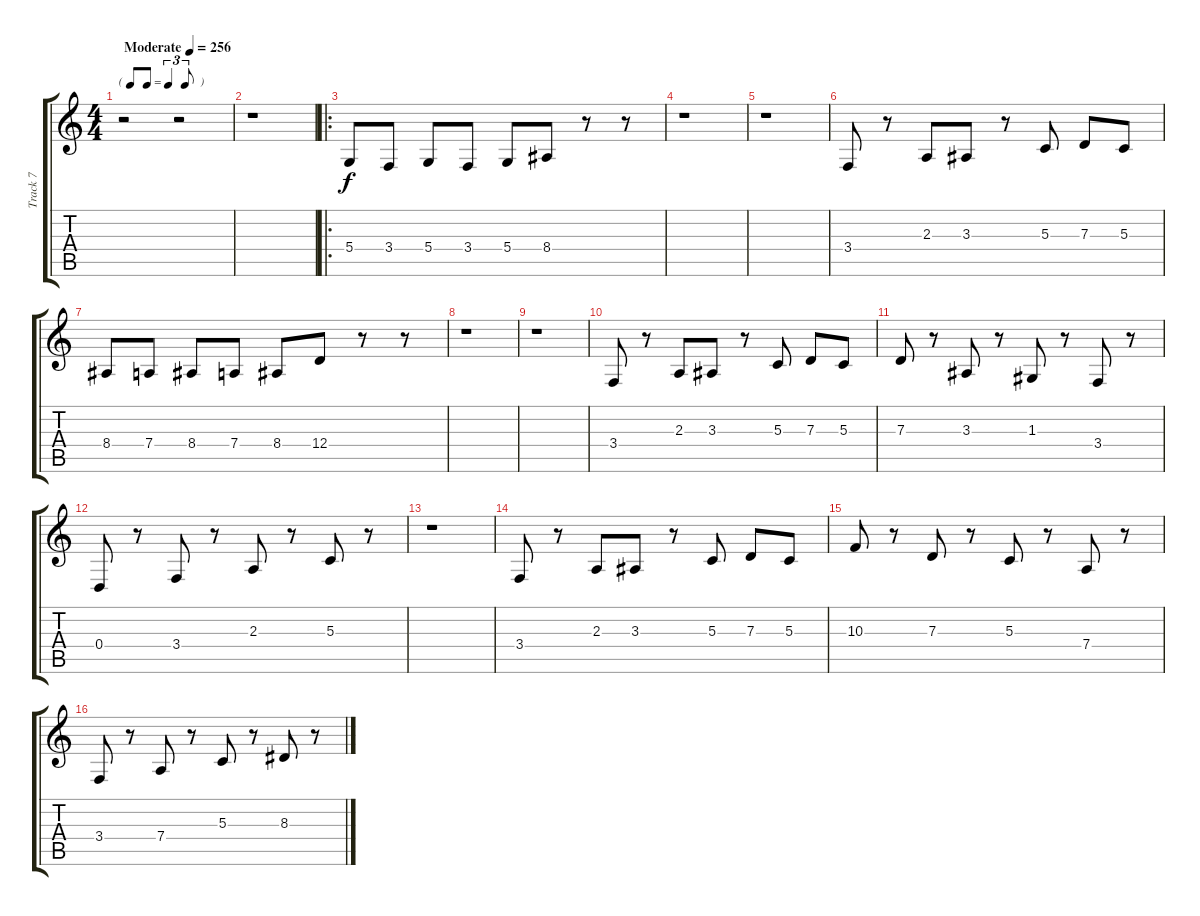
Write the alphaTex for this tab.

\track ("Track 7" "Track 7") {instrument trombone}
\staff {score tabs}
\tuning (E4 B3 G3 D3 A2 E2) {hide}
\ts (4 4)
\tf triplet8th
\tempo (256 "Moderate")
\clef g2
\ks c
r.2{dy f instrument trombone} r.2 |
r.1 |
\ro
5.4.8 3.4.8 5.4.8 3.4.8 5.4.8 8.4.8 r.8 r.8 |
r.1 |
r.1 |
3.4.8 r.8 2.3.8 3.3.8 r.8 5.3.8 7.3.8 5.3.8 |
8.4.8 7.4.8 8.4.8 7.4.8 8.4.8 12.4.8 r.8 r.8 |
r.1 |
r.1 |
3.4.8 r.8 2.3.8 3.3.8 r.8 5.3.8 7.3.8 5.3.8 |
7.3.8 r.8 3.3.8 r.8 1.3.8 r.8 3.4.8 r.8 |
0.4.8 r.8 3.4.8 r.8 2.3.8 r.8 5.3.8 r.8 |
r.1 |
3.4.8 r.8 2.3.8 3.3.8 r.8 5.3.8 7.3.8 5.3.8 |
10.3.8 r.8 7.3.8 r.8 5.3.8 r.8 7.4.8 r.8 |
3.4.8 r.8 7.4.8 r.8 5.3.8 r.8 8.3.8 r.8
